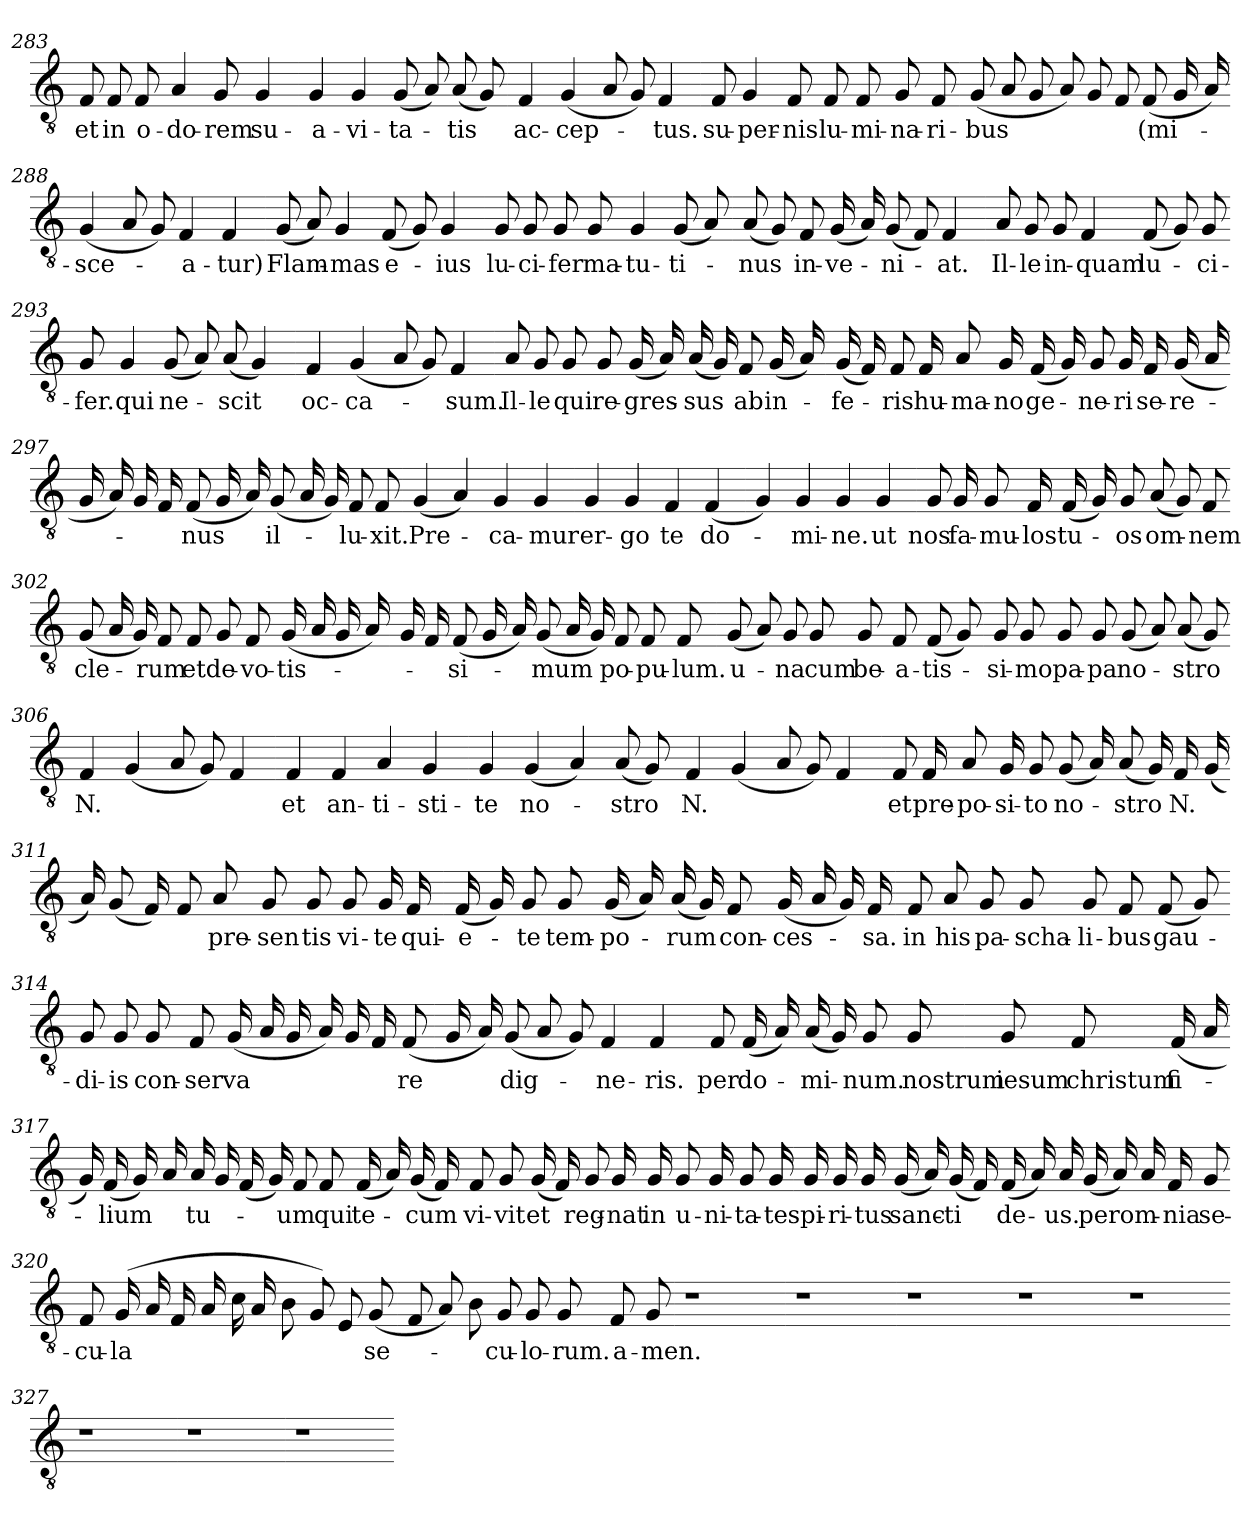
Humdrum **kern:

**kern	**text
*part1	*part1
*staff1	*staff1
*clefGv2	*
*k[]	*
=283	=283
8F	et
8F	in
8F	o-
4A	-do-
8G	-rem
4G	su-
=284-	=284-
4G	-a-
4G	-vi-
(8G	-ta-
8A)	.
(8A	-tis
8G)	.
=285-	=285-
4F	ac-
(4G	-cep-
8A	.
8G)	.
4F	-tus.
=286-	=286-
8F	su-
4G	-per-
8F	-nis
8F	lu-
8F	-mi-
8G	-na-
8F	-ri-
=287-	=287-
(8G	-bus
8A	.
8G	.
8A)	.
8G	.
8F	.
(8F	(mi-
16G	.
16A)	.
=288-	=288-
(4G	-sce-
8A	.
8G)	.
4F	-a-
4F	-tur)
=289-	=289-
(8G	Flam-
8A)	.
4G	-mas
(8F	e-
8G)	.
4G	-ius
=290-	=290-
8G	lu-
8G	-ci-
8G	-fer
8G	ma-
4G	-tu-
(8G	-ti-
8A)	.
=291-	=291-
(8A	-nus
8G)	.
8F	in-
(16G	-ve-
16A)	.
(8G	-ni-
8F)	.
4F	-at.
=292-	=292-
8A	Il-
8G	-le
8G	in-
4F	-quam
(8F	lu-
8G)	.
8G	-ci-
=293-	=293-
8G	-fer.
4G	qui
(8G	ne-
8A)	.
(8A	-scit
4G)	.
=294-	=294-
4F	oc-
(4G	-ca-
8A	.
8G)	.
4F	-sum.
=295-	=295-
8A	Il-
8G	-le
8G	qui
8G	re-
(16G	-gres-
16A)	.
(16A	-sus
16G)	.
8F	ab
(16G	in-
16A)	.
=296-	=296-
(16G	-fe-
16F)	.
8F	-ris
16F	hu-
8A	-ma-
16G	-no
(16F	ge-
16G)	.
8G	-ne-
16G	-ri
16F	se-
(16G	-re-
16A	.
=297-	=297-
16G	.
16A)	.
16G	.
16F	.
(8F	-nus
16G	.
16A)	.
(8G	il-
16A	.
16G)	.
8F	-lu-
8F	-xit.
=298-	=298-
(4G	Pre-
4A)	.
4G	-ca-
4G	-mur
=299-	=299-
4G	er-
4G	-go
4F	te
(4F	do-
=300-	=300-
4G)	.
4G	-mi-
4G	-ne.
4G	ut
=301-	=301-
8G	nos
16G	fa-
8G	-mu-
16F	-los
(16F	tu-
16G)	.
8G	-os
(8A	om-
8G)	.
8F	-nem
=302-	=302-
(8G	cle-
16A	.
16G)	.
8F	-rum
8F	et
8G	de-
8F	-vo-
(16G	-tis-
16A	.
16G	.
16A)	.
=303-	=303-
16G	.
16F	.
(8F	-si-
16G	.
16A)	.
(8G	-mum
16A	.
16G)	.
8F	po-
8F	-pu-
8F	-lum.
=304-	=304-
(8G	u-
8A)	.
8G	-na
8G	cum
8G	be-
8F	-a-
(8F	-tis-
8G)	.
=305-	=305-
8G	-si-
8G	-mo
8G	pa-
8G	-pa
(8G	no-
8A)	.
(8A	-stro
8G)	.
=306-	=306-
4F	N.
(4G	.
8A	.
8G)	.
4F	.
=307-	=307-
4F	et
4F	an-
4A	-ti-
4G	-sti-
=308-	=308-
4G	-te
(4G	no-
4A)	.
(8A	-stro
8G)	.
=309-	=309-
4F	N.
(4G	.
8A	.
8G)	.
4F	.
=310-	=310-
8F	et
16F	pre-
8A	-po-
16G	-si-
8G	-to
(8G	no-
16A)	.
(8A	-stro
16G)	.
16F	N.
(16G	.
=311-	=311-
16A)	.
(8G	.
16F)	.
8F	.
8A	pre-
8G	sen
8G	-tis
8G	vi-
16G	-te
16F	qui-
=312-	=312-
(16F	-e-
16G)	.
8G	-te
8G	tem-
(16G	-po-
16A)	.
(16A	-rum
16G)	.
8F	con-
(16G	-ces-
16A	.
16G)	.
16F	-sa.
=313-	=313-
8F	in
8A	his
8G	pa-
8G	-scha-
8G	-li-
8F	-bus
(8F	gau-
8G)	.
=314-	=314-
8G	-di-
8G	-is
8G	con-
8F	ser
(16G	va
16A	.
16G	.
16A)	.
16G	.
16F	.
(8F	-re
=315-	=315-
16G	.
16A)	.
(8G	dig-
8A	.
8G)	.
4F	-ne-
4F	-ris.
=316-	=316-
8F	per
(16F	do-
16A)	.
(16A	-mi-
16G)	.
8G	-num.
8G	nostrum
8G	iesum
8F	christum
(16F	fi-
16A	.
=317-	=317-
16G)	.
(16F	-lium
16G)	.
16A	.
16A	tu-
16G	.
(16F	.
16G)	.
8F	-um
8F	qui
(16F	te-
16A)	.
(16G	-cum
16F)	.
=318-	=318-
8F	vi-
8G	-vit
(16G	et
16F)	.
8G	reg-
16G	-nat
16G	in
8G	u-
16G	-ni-
8G	-ta-
16G	-te
=319-	=319-
16G	spi-
16G	-ri-
16G	-tus
(16G	sanc-
16A)	.
(16G	-ti
16F)	.
(16F	de-
16A)	.
16A	-us.
(16G	per
16A)	.
16A	om-
16F	-nia
8G	se-
=320-	=320-
8F	-cu-
(16G	-la
16A	.
16F	.
16A	.
16c	.
16A	.
8B	.
8G)	.
8E	.
(8G	se-
=321-	=321-
8F	.
8A)	.
8B	.
8G	-cu-
8G	-lo-
8G	-rum.
8F	a-
8G	-men.
=322-	=322-
1r	.
=323-	=323-
1r	.
=324-	=324-
1r	.
=325-	=325-
1r	.
=326-	=326-
1r	.
=327-	=327-
1r	.
=328-	=328-
1r	.
=329-	=329-
1r	.
=-	=-
*-	*-
